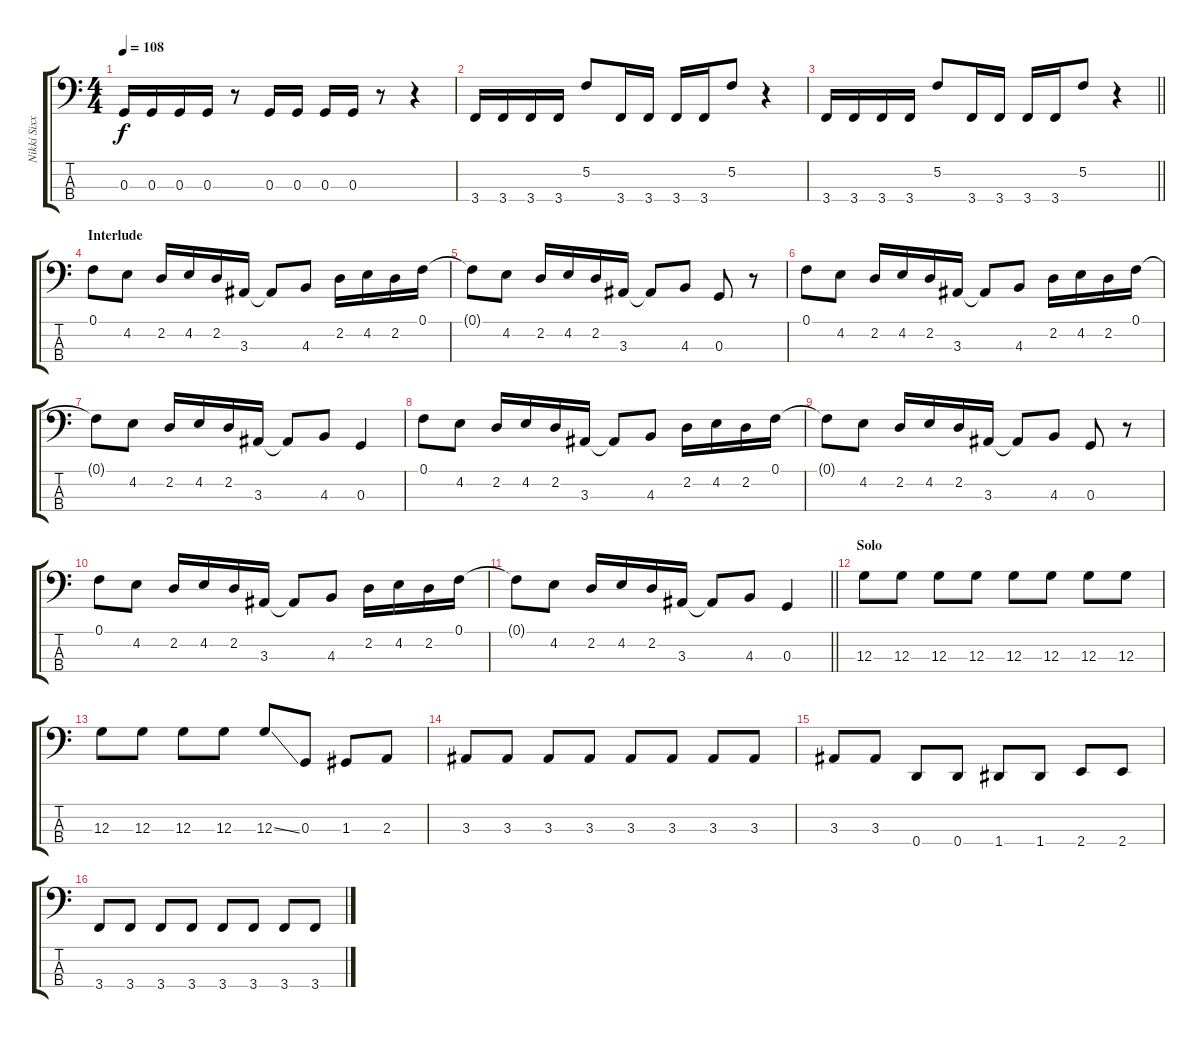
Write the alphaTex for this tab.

\track ("Nikki Sixx" "Nikki Sixx") {instrument electricbasspick}
\staff {score tabs}
\tuning (F2 C2 G1 D1) {hide}
\ts (4 4)
\tempo 108
\clef f4
\ks c
0.3.16{dy f} 0.3.16 0.3.16 0.3.16 r.8 0.3.16 0.3.16 0.3.16 0.3.16 r.8 r.4 |
3.4.16 3.4.16 3.4.16 3.4.16 5.2.8 3.4.16 3.4.16 3.4.16 3.4.16 5.2.8 r.4 |
\barLineRight lightlight
3.4.16 3.4.16 3.4.16 3.4.16 5.2.8 3.4.16 3.4.16 3.4.16 3.4.16 5.2.8 r.4 |
\section ("" "Interlude")
0.1.8 4.2.8 2.2.16 4.2.16 2.2.16 3.3.16 3.3{t}.8 4.3.8 2.2.16 4.2.16 2.2.16 0.1.16 |
0.1{t}.8 4.2.8 2.2.16 4.2.16 2.2.16 3.3.16 3.3{t}.8 4.3.8 0.3.8 r.8 |
0.1.8 4.2.8 2.2.16 4.2.16 2.2.16 3.3.16 3.3{t}.8 4.3.8 2.2.16 4.2.16 2.2.16 0.1.16 |
0.1{t}.8 4.2.8 2.2.16 4.2.16 2.2.16 3.3.16 3.3{t}.8 4.3.8 0.3.4 |
0.1.8 4.2.8 2.2.16 4.2.16 2.2.16 3.3.16 3.3{t}.8 4.3.8 2.2.16 4.2.16 2.2.16 0.1.16 |
0.1{t}.8 4.2.8 2.2.16 4.2.16 2.2.16 3.3.16 3.3{t}.8 4.3.8 0.3.8 r.8 |
0.1.8 4.2.8 2.2.16 4.2.16 2.2.16 3.3.16 3.3{t}.8 4.3.8 2.2.16 4.2.16 2.2.16 0.1.16 |
\barLineRight lightlight
0.1{t}.8 4.2.8 2.2.16 4.2.16 2.2.16 3.3.16 3.3{t}.8 4.3.8 0.3.4 |
\section ("" "Solo")
12.3.8 12.3.8 12.3.8 12.3.8 12.3.8 12.3.8 12.3.8 12.3.8 |
12.3.8 12.3.8 12.3.8 12.3.8 12.3{ss}.8 0.3.8 1.3.8 2.3.8 |
3.3.8 3.3.8 3.3.8 3.3.8 3.3.8 3.3.8 3.3.8 3.3.8 |
3.3.8 3.3.8 0.4.8 0.4.8 1.4.8 1.4.8 2.4.8 2.4.8 |
3.4.8 3.4.8 3.4.8 3.4.8 3.4.8 3.4.8 3.4.8 3.4.8
